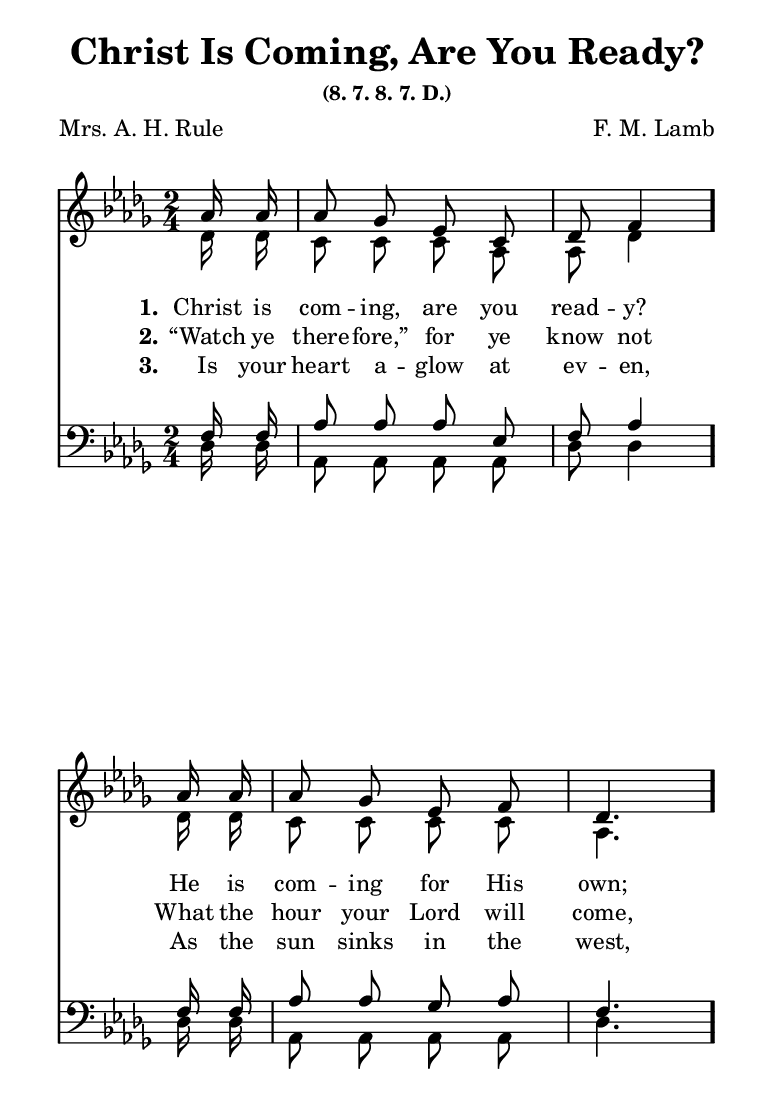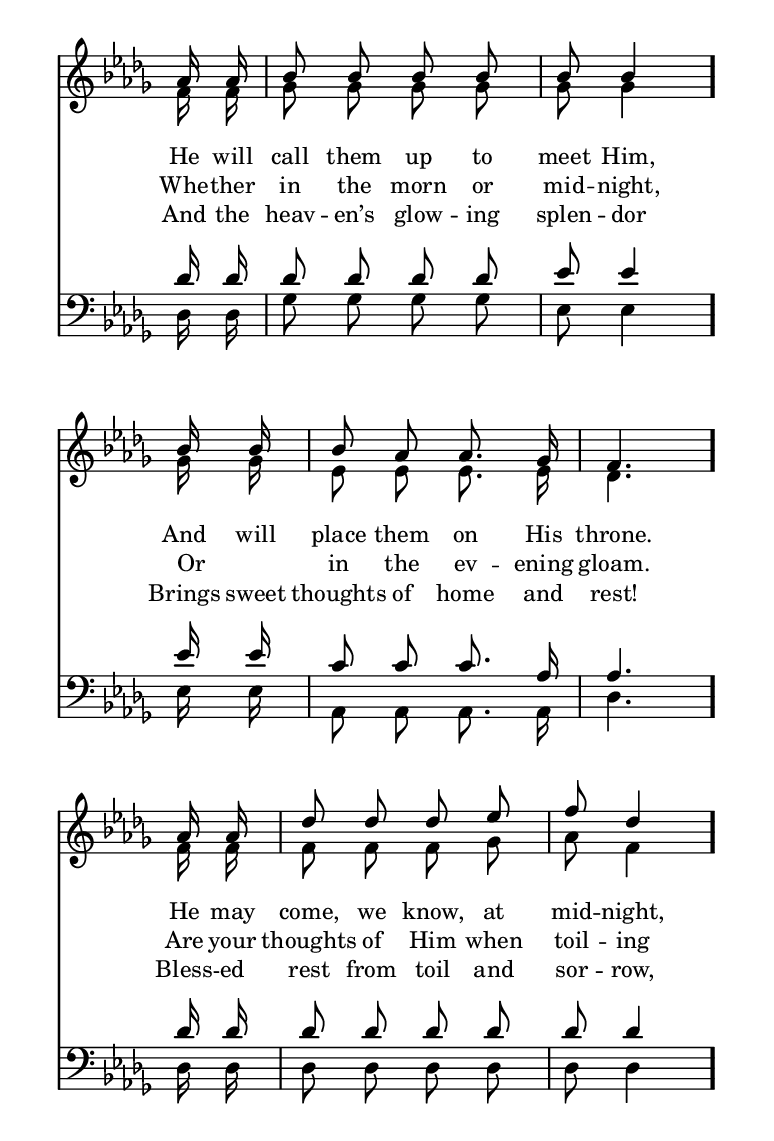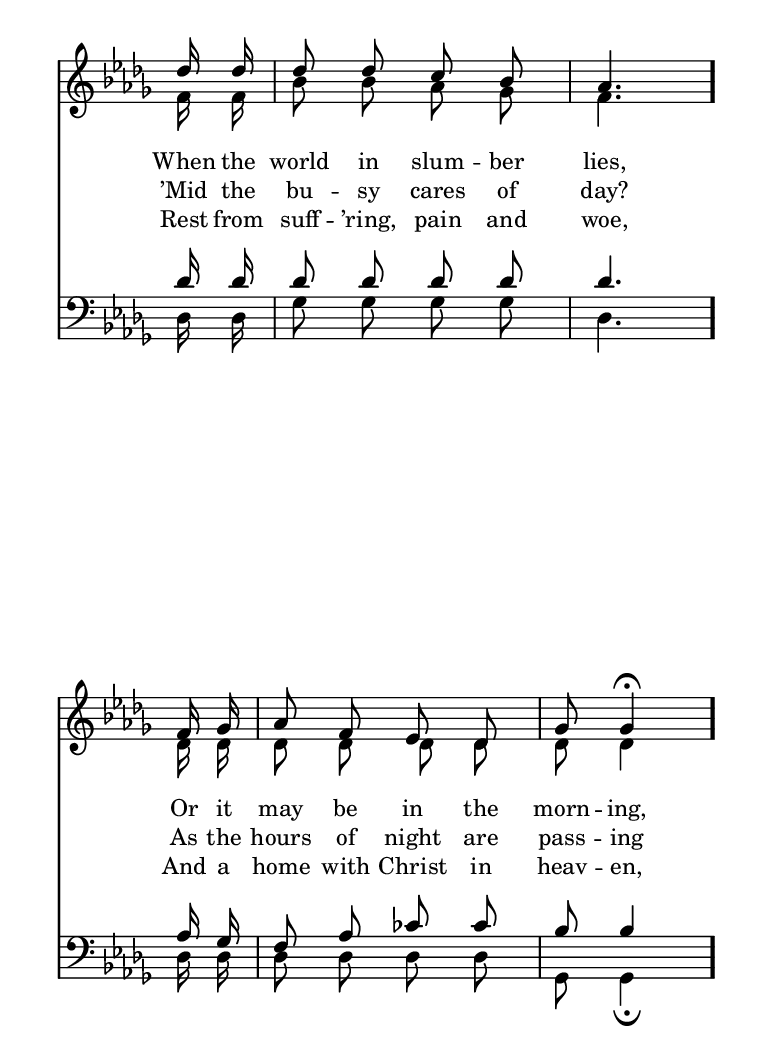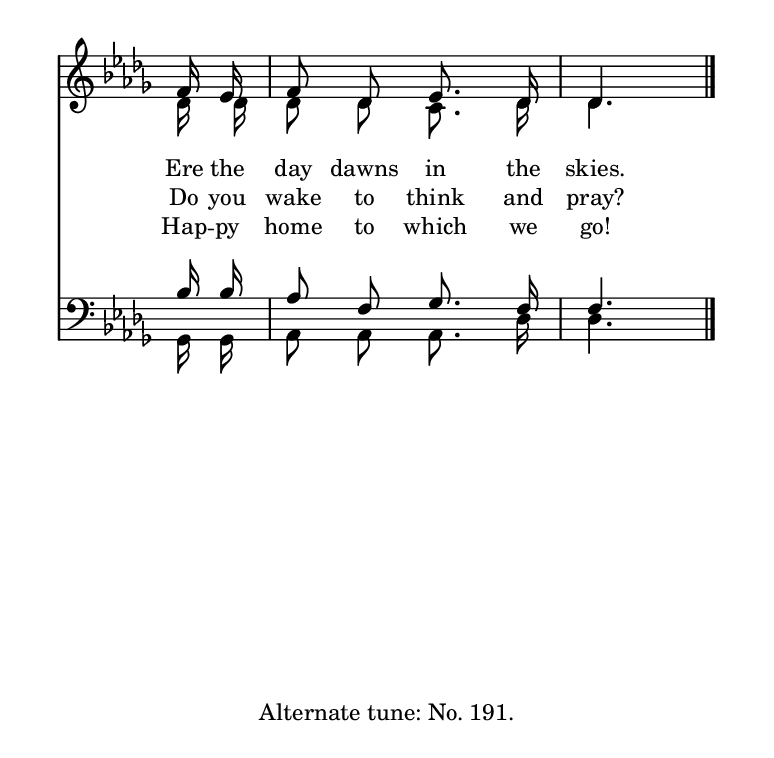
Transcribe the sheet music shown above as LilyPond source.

\include "common/global.ily"
\paper {
  \include "common/paper.ily"
  %ragged-bottom = ##t
  %ragged-last-bottom = ##t
  %systems-per-page = ##f
  %page-count = ##f
}

\header{
  title = "Christ Is Coming, Are You Ready?"
  subsubtitle = "(8. 7. 8. 7. D.)"
  %meter = "8.7.8.7.D."
  poet = "Mrs. A. H. Rule"
  composer = "F. M. Lamb"
  %copyright = ""
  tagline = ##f
}

% for fermata in MIDI
ta = { \tempo 8=110 }
tb = { \tempo 8=55  }

patternAA = { \ta c16 c16 | c8 c8 c8 c8 | c8 c4 }
patternAB = { \ta c16 c16 | c8 c8 c8 c8 | c8 \tb c4 \ta }

patternBA = { \ta c16 c16 | c8 c8 c8 c8 | c4. }
patternBB = { \ta c16 c16 | c8 c8 c8. c16 | c4. }

global = {
  \include "common/overrides.ily"
  \override Staff.TimeSignature.style = #'()
  \time 2/4
  \override Score.MetronomeMark.transparent = ##t % hide all fermata changes too
  \ta
  \key des \major
  \partial 8
  \autoBeamOff
}

notesSoprano = {
\global
\relative c'' {

  \changePitch \patternAA { aes aes | aes ges ees c | des f }
  \changePitch \patternBA { aes aes | aes ges ees f | des }
  \changePitch \patternAA { aes' aes | bes bes bes bes | bes bes }
  \changePitch \patternBB { bes bes | bes aes aes ges | f }

  \changePitch \patternAA { aes aes | des des des ees | f des }
  \changePitch \patternBA { des des | des des c bes | aes }
  \changePitch \patternAB { f ges | aes f ees des | ges ges \fermata }
  \changePitch \patternBB { f ees | f des ees des | des }

  \bar "|."

}
}

notesAlto = {
\global
\relative e' {

  \changePitch \patternAA { des des | c c c aes | aes des }
  \changePitch \patternBA { des des | c c c c | aes }
  \changePitch \patternAA { f' f | ges ges ges ges | ges ges }
  \changePitch \patternBB { ges ges | ees ees ees ees | des }

  \changePitch \patternAA { f f | f f f ges | aes f }
  \changePitch \patternBA { f f | bes bes aes ges | f }
  \changePitch \patternAA { des des | des des des des | des des }
  \changePitch \patternBB { des des | des des c des | des }

}
}

notesTenor = {
\global
\relative a {

  \changePitch \patternAA { f f | aes aes aes ees | f aes }
  \changePitch \patternBA { f f | aes aes ges aes | f }
  \changePitch \patternAA { des' des | des des des des | ees ees }
  \changePitch \patternBB { ees ees | c c c aes | aes }

  \changePitch \patternAA { des des | des des des des | des des }
  \changePitch \patternBA { des des | des des des des | des }
  \changePitch \patternAA { aes ges | f aes ces ces | bes bes }
  \changePitch \patternBB { bes bes | aes f ges f | f }

}
}

notesBass = {
\global
\relative f {

  \changePitch \patternAA { des des | aes aes aes aes | des des }
  \changePitch \patternBA { des des | aes aes aes aes | des }
  \changePitch \patternAA { des des | ges ges ges ges | ees ees }
  \changePitch \patternBB { ees ees | aes, aes aes aes | des }

  \changePitch \patternAA { des des | des des des des | des des }
  \changePitch \patternBA { des des | ges ges ges ges | des }
  \changePitch \patternAA { des des | des des des des | ges, ges \fermata }
  \changePitch \patternBB { ges ges | aes aes aes des | des }

}
}

wordsA = \lyricmode {
\set stanza = "1."

Christ is com -- ing, are you read -- y? \bar "."
He is com -- ing for His own; \bar "." \break
He will call them up to meet Him, \bar "."
And will place them on His throne. \bar "." \break
He may come, we know, at mid -- night, \bar "."
When the world in slum -- ber lies, \bar "." \break
Or it may be in the morn -- ing, \bar "."
Ere the day dawns in the skies. \bar "." \break

}

wordsB = \lyricmode {
\set stanza = "2."

“Watch ye there -- fore,” for ye know not
What the hour your Lord will come,
Whe -- ther in the morn or mid -- night,
Or _ in the ev -- ening gloam.
Are your thoughts of Him when toil -- ing
’Mid the bu -- sy cares of day?
As the hours of night are pass -- ing
Do you wake to think and pray?

}

wordsC = \lyricmode {
\set stanza = "3."

Is your heart a -- glow at ev -- en,
As the sun sinks in the west,
And the heav -- en’s glow -- ing splen -- dor
Brings sweet thoughts of home and rest!
Bless -- ed rest from toil and sor -- row,
Rest from suff -- ’ring, pain and woe,
And a home with Christ in heav -- en,
Hap -- py home to which we go!

}

\score {
  \context ChoirStaff <<
    \context Staff = upper <<
      \set ChoirStaff.systemStartDelimiter = #'SystemStartBar
      \context Voice  = sopranos { \voiceOne << \notesSoprano >> }
      \context Voice  = altos { \voiceTwo << \notesAlto >> }
      \context Lyrics = one   \lyricsto sopranos \wordsA
      \context Lyrics = two   \lyricsto sopranos \wordsB
      \context Lyrics = three \lyricsto sopranos \wordsC
    >>
    \context Staff = men <<
      \clef bass
      \context Voice  = tenors { \voiceOne << \notesTenor >> }
      \context Voice  = basses { \voiceTwo << \notesBass >> }
    >>
  >>
  \layout {
    \include "common/layout.ily"
  }
  \midi{
    \include "common/midi.ily"
  }
}

\noPageBreak
\markup { \fill-line { \line { Alternate tune: No. 191. } } }
\pageBreak

\version "2.18.0"  % necessary for upgrading to future LilyPond versions.

% vi:set et ts=2 sw=2 ai nocindent syntax=lilypond
